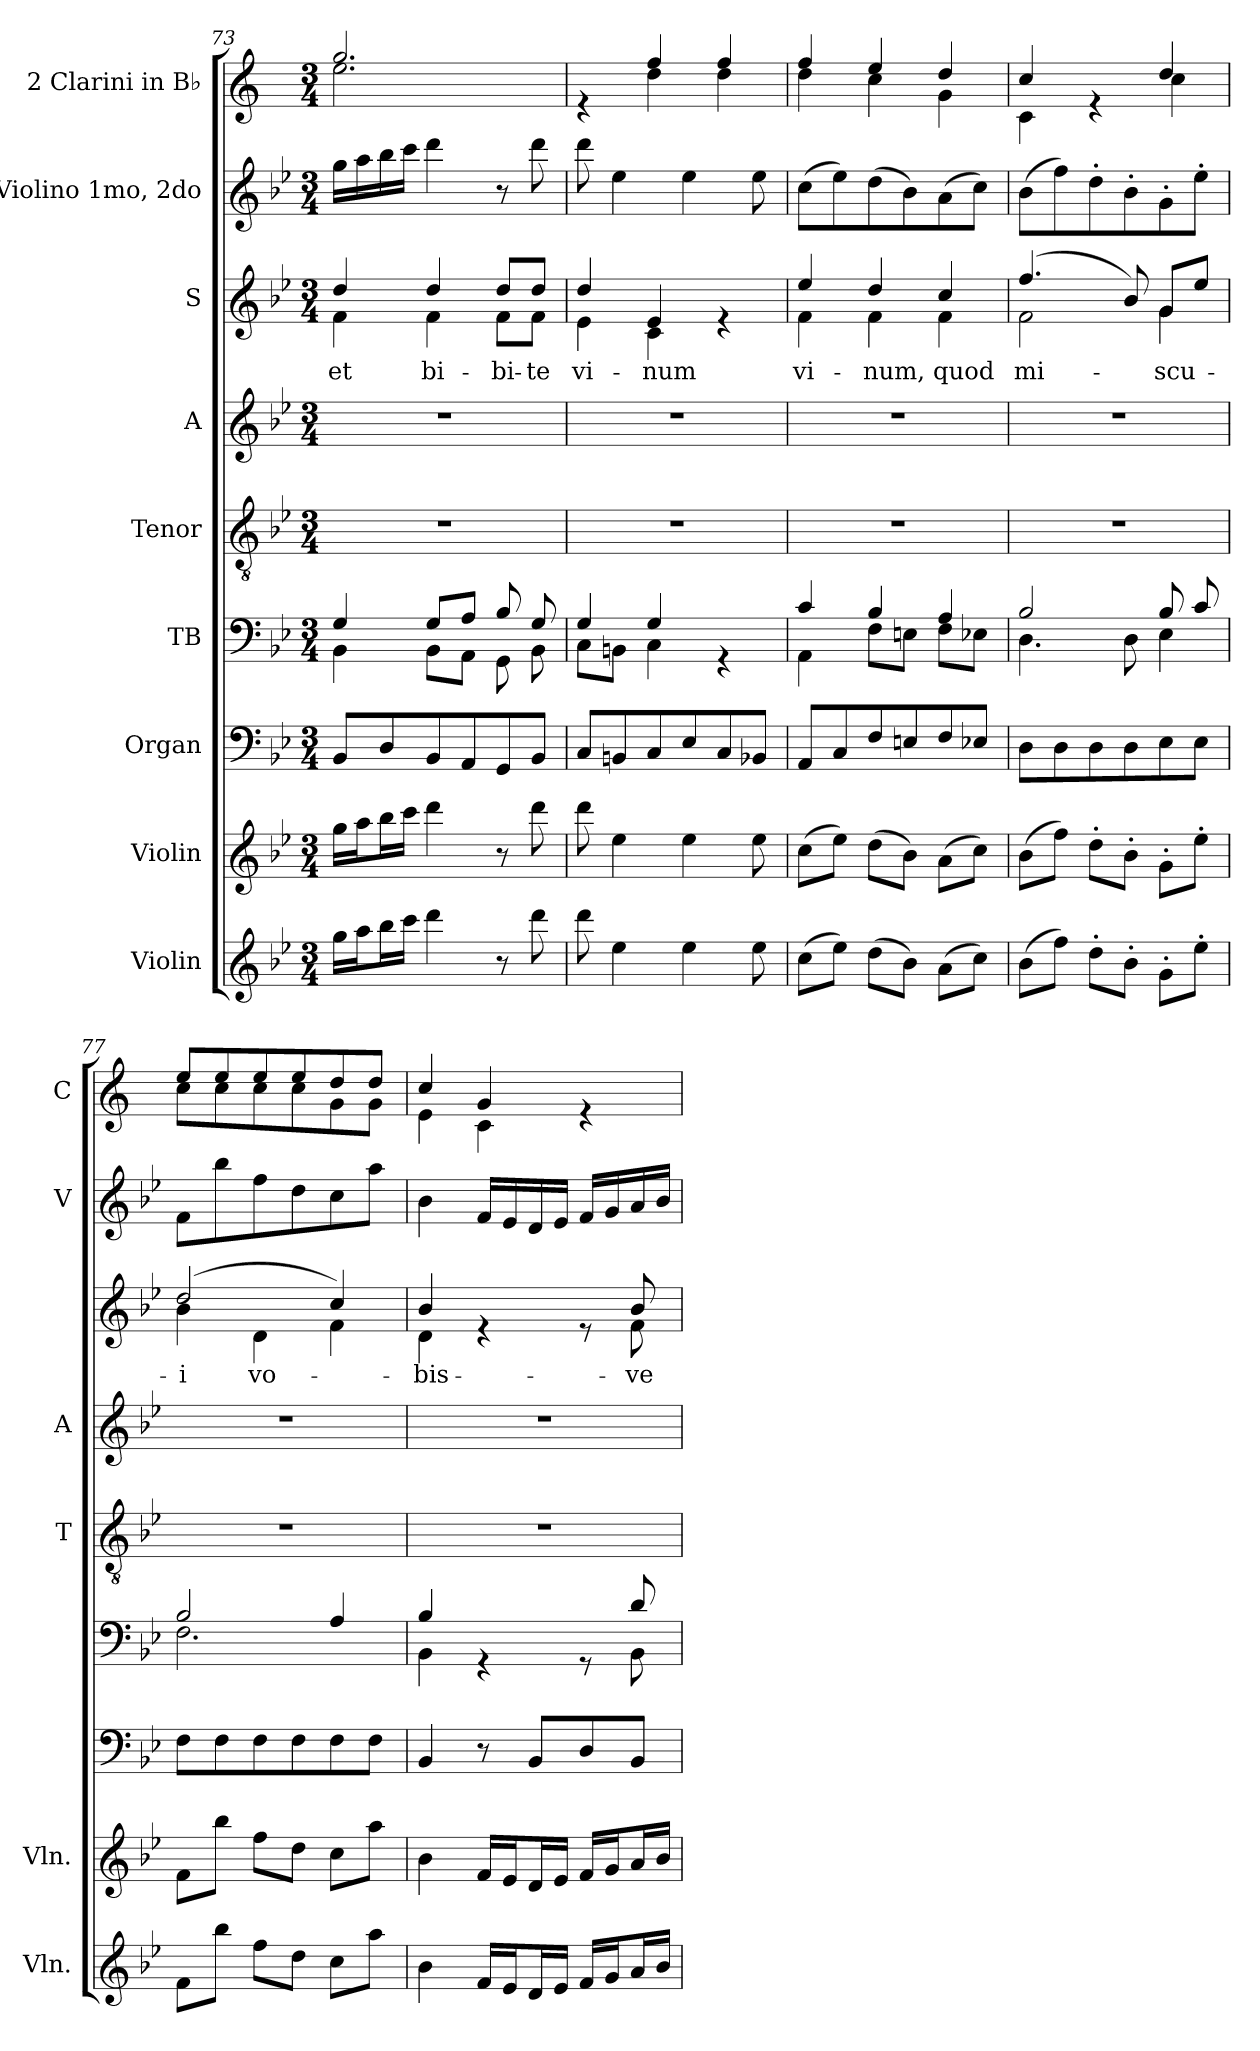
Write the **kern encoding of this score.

**kern	**kern	**kern	**kern	**kern	**kern	**kern	**text	**kern	**kern
*part9	*part8	*part7	*part6	*part5	*part4	*part3	*part3	*part2	*part1
*staff9	*staff8	*staff7	*staff6	*staff5	*staff4	*staff3	*staff3	*staff2	*staff1
*I"Violin	*I"Violin	*I"Organ	*I"TB	*I"Tenor	*I"A	*I"S	*	*I"Violino 1mo, 2do	*I"2 Clarini in B♭
*I'Vln.	*I'Vln.	*	*	*I'T	*I'A	*	*	*I'V	*I'C
*clefG2	*clefG2	*clefF4	*clefF4	*clefGv2	*clefG2	*clefG2	*	*clefG2	*clefG2
*	*	*	*	*	*	*	*	*	*ITrd1c2
*k[b-e-]	*k[b-e-]	*k[b-e-]	*k[b-e-]	*k[b-e-]	*k[b-e-]	*k[b-e-]	*	*k[b-e-]	*k[b-e-]
*M3/4	*M3/4	*M3/4	*M3/4	*M3/4	*M3/4	*M3/4	*	*M3/4	*M3/4
=73	=73	=73	=73	=73	=73	=73	=73	=73	=73
*	*	*	*^	*	*	*^	*	*	*
!	!	!	!	!	!	!	!	!	!LO:LY:b	!	!
*	*	*	*	*	*	*	*	*	*	*	*^
16gg\LL	16gg\LL	8BB-/L	4G/	4BB-\	2.r	2.r	4dd/	4f\	et	16gg\LL	2.ff/	2.dd\
16aa\J	16aa\J	.	.	.	.	.	.	.	.	16aa\	.	.
16bb-\L	16bb-\L	8D/	.	.	.	.	.	.	.	16bb-\	.	.
16ccc\JJ	16ccc\JJ	.	.	.	.	.	.	.	.	16ccc\JJ	.	.
!	!	!	!	!	!	!	!	!	!LO:LY:b	!	!	!
4ddd\	4ddd\	8BB-/	8G/L	8BB-\L	.	.	4dd/	4f\	bi-	4ddd\	.	.
.	.	8AA/	8A/J	8AA\J	.	.	.	.	.	.	.	.
!	!	!	!	!	!	!	!	!	!LO:LY:b	!	!	!
8r	8r	8GG/	8B-/	8GG\	.	.	8dd/L	8f\L	-bi-	8r	.	.
!	!	!	!	!	!	!	!	!	!LO:LY:b	!	!	!
8ddd\	8ddd\	8BB-/J	8G/	8BB-\	.	.	8dd/J	8f\J	-te	8ddd\	.	.
=74	=74	=74	=74	=74	=74	=74	=74	=74	=74	=74	=74	=74
!	!	!	!	!	!	!	!	!	!LO:LY:b	!	!	!
8ddd\	8ddd\	8C/L	4G/	8C\L	2.r	2.r	4dd/	4e-\	vi-	8ddd\	4re	4ryy
4ee-\	4ee-\	8BBn/	.	8BBn\J	.	.	.	.	.	4ee-\	.	.
!	!	!	!	!	!	!	!	!	!LO:LY:b	!	!	!
.	.	8C/	4G/	4C\	.	.	4e-/	4c\	-num	.	4ee-/	4cc\
4ee-\	4ee-\	8E-/	.	.	.	.	.	.	.	4ee-\	.	.
.	.	8C/	4rGG	4ryy	.	.	4re	4ryy	.	.	4ee-/	4cc\
8ee-\	8ee-\	8BB-X/J	.	.	.	.	.	.	.	8ee-\	.	.
=75	=75	=75	=75	=75	=75	=75	=75	=75	=75	=75	=75	=75
!	!	!	!	!	!	!	!	!	!LO:LY:b	!	!	!
(8cc\L	(8cc\L	8AA/L	4c/	4AA\	2.r	2.r	4ee-/	4f\	vi-	(8cc\L	4ee-/	4cc\
8ee-\J)	8ee-\J)	8C/	.	.	.	.	.	.	.	8ee-\)	.	.
!	!	!	!	!	!	!	!	!	!LO:LY:b	!	!	!
(8dd\L	(8dd\L	8F/	4B-/	8F\L	.	.	4dd/	4f\	-num,	(8dd\	4dd/	4b-\
8b-\J)	8b-\J)	8En/	.	8En\J	.	.	.	.	.	8b-\)	.	.
!	!	!	!	!	!	!	!	!	!LO:LY:b	!	!	!
(8a\L	(8a\L	8F/	4A/	8F\L	.	.	4cc/	4f\	quod	(8a\	4cc/	4f\
8cc\J)	8cc\J)	8E-X/J	.	8E-X\J	.	.	.	.	.	8cc\J)	.	.
!!LO:LB:g=z	!!
=76	=76	=76	=76	=76	=76	=76	=76	=76	=76	=76	=76	=76
!	!	!	!	!	!	!	!	!	!LO:LY:b	!	!	!
(8b-\L	(8b-\L	8D\L	2B-/	4.D\	2.r	2.r	(4.ff/	2f\	mi-	(8b-\L	4b-/	4B-\
8ff\J)	8ff\J)	8D\	.	.	.	.	.	.	.	8ff\)	.	.
8dd'\L	8dd'\L	8D\	.	.	.	.	.	.	.	8dd'\	4re	4ryy
8b-'\J	8b-'\J	8D\	.	8D\	.	.	8b-/)	.	.	8b-'\	.	.
!	!	!	!	!	!	!	!	!	!LO:LY:b	!	!	!
8g'\L	8g'\L	8E-\	8B-/	4E-\	.	.	8g/L	4g\	-scu-	8g'\	4cc/	4b-\
8ee-'\J	8ee-'\J	8E-\J	8c/	.	.	.	8ee-/J	.	.	8ee-'\J	.	.
=77	=77	=77	=77	=77	=77	=77	=77	=77	=77	=77	=77	=77
!	!	!	!	!	!	!	!	!	!LO:LY:b	!	!	!
8f\L	8f\L	8F\L	2B-/	2.F\	2.r	2.r	(2dd/	4b-\	-i	8f\L	8dd/L	8b-\L
8bb-\J	8bb-\J	8F\	.	.	.	.	.	.	.	8bb-\	8dd/	8b-\
!	!	!	!	!	!	!	!	!	!LO:LY:b	!	!	!
8ff\L	8ff\L	8F\	.	.	.	.	.	4d\	vo-	8ff\	8dd/	8b-\
8dd\J	8dd\J	8F\	.	.	.	.	.	.	.	8dd\	8dd/	8b-\
8cc\L	8cc\L	8F\	4A/	.	.	.	4cc/)	4f\	.	8cc\	8cc/	8f\
8aa\J	8aa\J	8F\J	.	.	.	.	.	.	.	8aa\J	8cc/J	8f\J
=78	=78	=78	=78	=78	=78	=78	=78	=78	=78	=78	=78	=78
!	!	!	!	!	!	!	!	!	!LO:LY:b	!	!	!
4b-\	4b-\	4BB-/	4B-/	4BB-\	2.r	2.r	4b-/	4d\	-bis	4b-\	4b-/	4d\
16f/LL	16f/LL	8r	4rGG	4.ryy	.	.	4re	4.ryy	.	16f/LL	4f/	4B-\
16e-/J	16e-/J	.	.	.	.	.	.	.	.	16e-/	.	.
16d/L	16d/L	8BB-/L	.	.	.	.	.	.	.	16d/	.	.
16e-/JJ	16e-/JJ	.	.	.	.	.	.	.	.	16e-/JJ	.	.
16f/LL	16f/LL	8D/	8rGG	.	.	.	8re	.	.	16f/LL	4re	4ryy
16g/J	16g/J	.	.	.	.	.	.	.	.	16g/	.	.
!	!	!	!	!	!	!	!	!	!LO:LY:b	!	!	!
16a/L	16a/L	8BB-/J	8d/	8BB-\	.	.	8b-/	8f\	ve-	16a/	.	.
16b-/JJ	16b-/JJ	.	.	.	.	.	.	.	.	16b-/JJ	.	.
*	*	*	*v	*v	*	*	*v	*v	*	*	*v	*v
=	=	=	=	=	=	=	=	=	=
*-	*-	*-	*-	*-	*-	*-	*-	*-	*-
